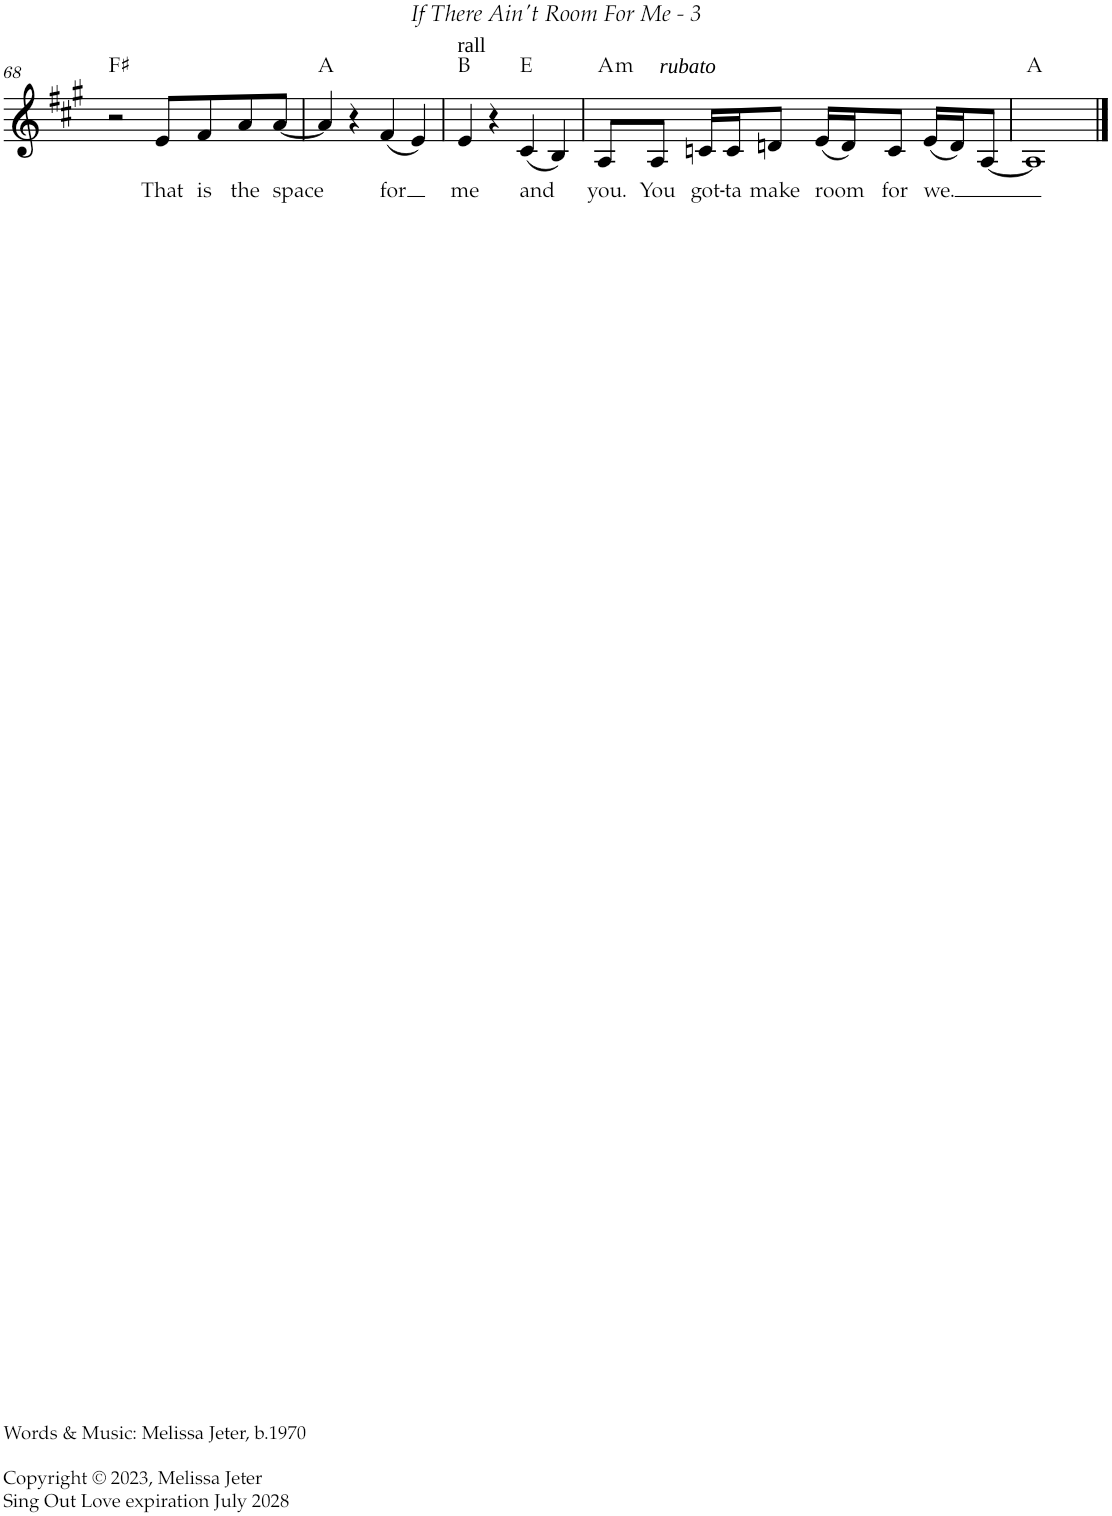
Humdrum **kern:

**kern	**text	**harte
*part1	*part1	*part1
*staff1	*staff1	*
*I"Violin	*	*
*I'Vln.	*	*
!!LO:PB:g=z
*clefG2	*	*
*k[f#c#g#]	*	*
*A:	*	*
*M4/4	*	*
=68	=68	=68
2r	.	F#:maj
!	!LO:LY:b	!
8e/L	That	.
!	!LO:LY:b	!
8f#/	is	.
!	!LO:LY:b	!
8a/	the	.
!	!LO:LY:b	!
[<8a/J	space	.
=69	=69	=69
4a/]	.	A:maj
4r	.	.
!	!LO:LY:b	!
(<4f#/	for	.
4e/)	.	.
=70	=70	=70
!LO:TX:a:t=rall	!	!
!	!LO:LY:b	!
4e/	me	B:maj
4r	.	.
!	!LO:LY:b	!
(<4c#/	and	E:maj
4B/)	.	.
=71	=71	=71
!	!LO:LY:b	!LO:H:kt=m
8A/L	you.	A:min
!LO:TX:a:i:t=rubato	!	!
!	!LO:LY:b	!
8A/J	You	.
!	!LO:LY:b	!
16cn/LL	got-	.
!	!LO:LY:b	!
16c/J	-ta	.
!	!LO:LY:b	!
8dn/J	make	.
!	!LO:LY:b	!
(<16e/LL	room	.
16d/J)	.	.
!	!LO:LY:b	!
8c/J	for	.
!	!LO:LY:b	!
(<16e/LL	we.	.
16d/J)	.	.
[<8A/J	.	.
=72	=72	=72
1A]	.	A:maj
==	==	==
*-	*-	*-
